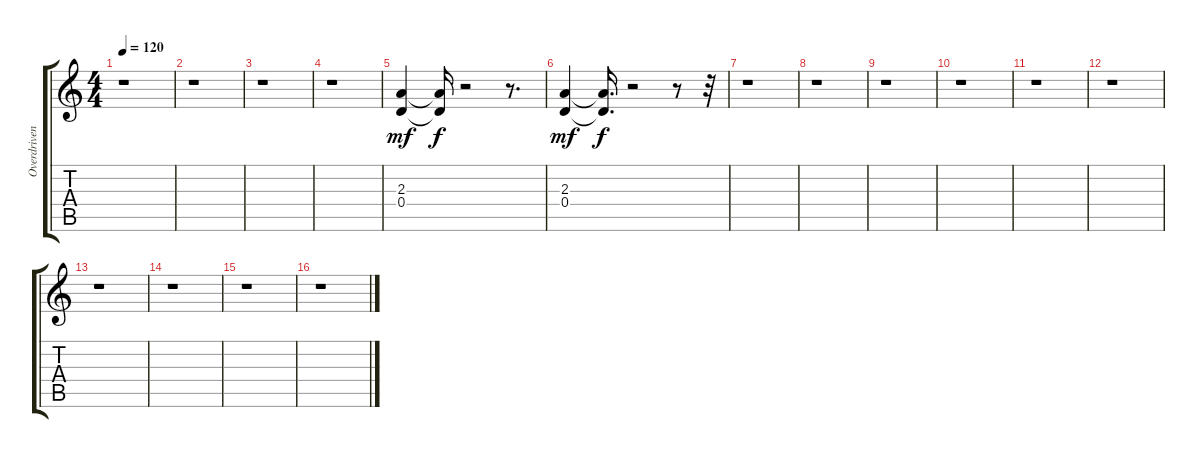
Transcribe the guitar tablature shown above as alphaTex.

\track ("Overdriven Guitar 1" "Overdriven") {instrument overdrivenguitar}
\staff {score tabs}
\tuning (E4 B3 G3 D3 A2 E2) {hide}
\ts (4 4)
\tempo 120
\clef g2
\ks c
r.1{dy mf} |
r.1 |
r.1 |
r.1 |
(2.3 0.4).4 (2.3{t} 0.4{t}).16{dy f} r.2 r.8{d} |
(2.3 0.4).4{dy mf} (2.3{t} 0.4{t}).16{d dy f} r.2 r.8 r.32 |
r.1 |
r.1 |
r.1 |
r.1 |
r.1 |
r.1 |
r.1 |
r.1 |
r.1 |
r.1
